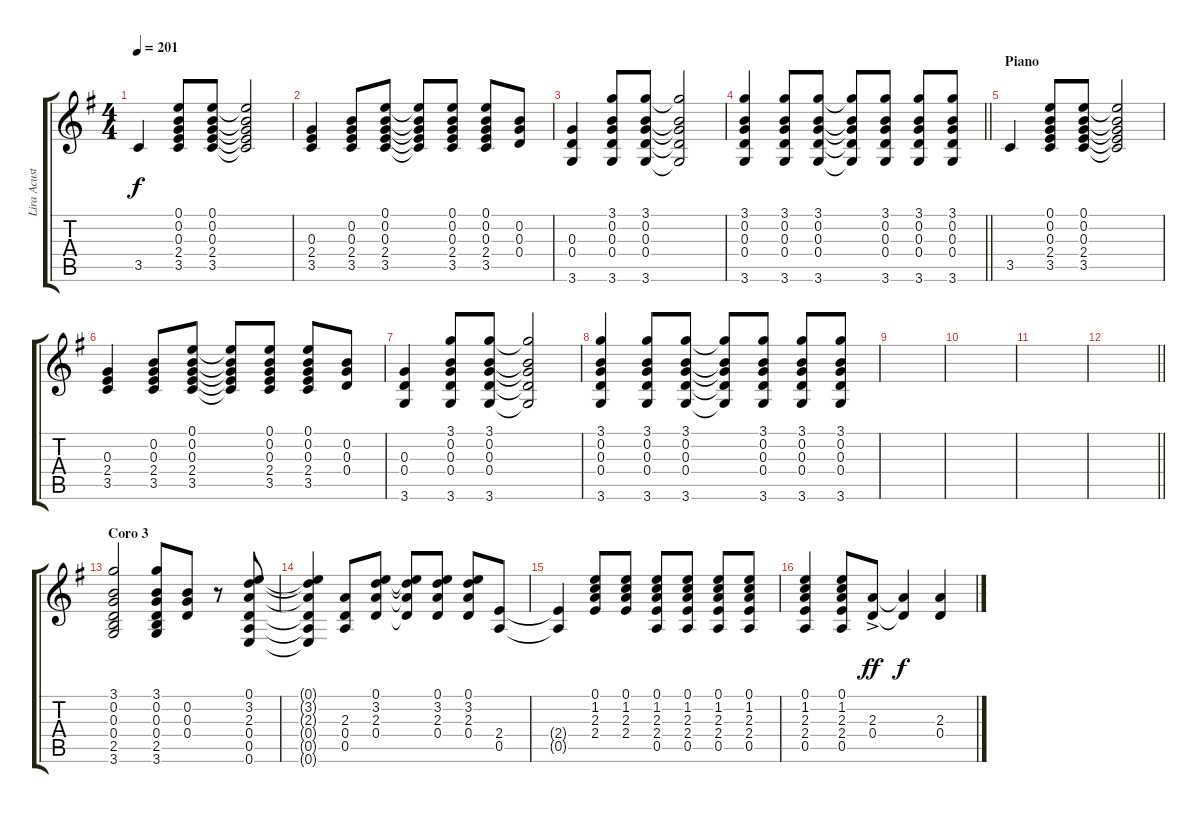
\track ("Lira Acustica" "Lira Acust") {instrument acousticguitarsteel}
\staff {score tabs}
\tuning (E4 B3 G3 D3 A2 E2) {hide}
\ts (4 4)
\tempo 201
\clef g2
\ks g
3.5.4{dy f} (0.1 0.2 0.3 2.4 3.5).8 (0.1 0.2 0.3 2.4 3.5).8 (0.1{t} 0.2{t} 0.3{t} 2.4{t} 3.5{t}).2 |
(0.3 2.4 3.5).4 (0.2 0.3 2.4 3.5).8 (0.1 0.2 0.3 2.4 3.5).8 (0.1{t} 0.2{t} 0.3{t} 2.4{t} 3.5{t}).8 (0.1 0.2 0.3 2.4 3.5).8 (0.1 0.2 0.3 2.4 3.5).8 (0.2 0.3 0.4).8 |
(0.3 0.4 3.6).4 (3.1 0.2 0.3 0.4 3.6).8 (3.1 0.2 0.3 0.4 3.6).8 (3.1{t} 0.2{t} 0.3{t} 0.4{t} 3.6{t}).2 |
\barLineRight lightlight
(3.1 0.2 0.3 0.4 3.6).4 (3.1 0.2 0.3 0.4 3.6).8 (3.1 0.2 0.3 0.4 3.6).8 (3.1{t} 0.2{t} 0.3{t} 0.4{t} 3.6{t}).8 (3.1 0.2 0.3 0.4 3.6).8 (3.1 0.2 0.3 0.4 3.6).8 (3.1 0.2 0.3 0.4 3.6).8 |
\section ("" "Piano")
3.5.4 (0.1 0.2 0.3 2.4 3.5).8 (0.1 0.2 0.3 2.4 3.5).8 (0.1{t} 0.2{t} 0.3{t} 2.4{t} 3.5{t}).2 |
(0.3 2.4 3.5).4 (0.2 0.3 2.4 3.5).8 (0.1 0.2 0.3 2.4 3.5).8 (0.1{t} 0.2{t} 0.3{t} 2.4{t} 3.5{t}).8 (0.1 0.2 0.3 2.4 3.5).8 (0.1 0.2 0.3 2.4 3.5).8 (0.2 0.3 0.4).8 |
(0.3 0.4 3.6).4 (3.1 0.2 0.3 0.4 3.6).8 (3.1 0.2 0.3 0.4 3.6).8 (3.1{t} 0.2{t} 0.3{t} 0.4{t} 3.6{t}).2 |
(3.1 0.2 0.3 0.4 3.6).4 (3.1 0.2 0.3 0.4 3.6).8 (3.1 0.2 0.3 0.4 3.6).8 (3.1{t} 0.2{t} 0.3{t} 0.4{t} 3.6{t}).8 (3.1 0.2 0.3 0.4 3.6).8 (3.1 0.2 0.3 0.4 3.6).8 (3.1 0.2 0.3 0.4 3.6).8 |
|
|
|
\barLineRight lightlight
|
\section ("" "Coro 3")
(3.1 0.2 0.3 0.4 2.5 3.6).2 (3.1 0.2 0.3 0.4 2.5 3.6).8 (0.2 0.3 0.4).8 r.8 (0.1 3.2 2.3 0.4 0.5 0.6).8 |
(0.1{t} 3.2{t} 2.3{t} 0.4{t} 0.5{t} 0.6{t}).4 (2.3 0.4 0.5).8 (0.1 3.2 2.3 0.4).8 (0.1{t} 3.2{t} 2.3{t} 0.4{t}).8 (0.1 3.2 2.3 0.4).8 (0.1 3.2 2.3 0.4).8 (2.4 0.5).8 |
(2.4{t} 0.5{t}).4 (0.1 1.2 2.3 2.4).8 (0.1 1.2 2.3 2.4).8 (0.1 1.2 2.3 2.4 0.5).8 (0.1 1.2 2.3 2.4 0.5).8 (0.1 1.2 2.3 2.4 0.5).8 (0.1 1.2 2.3 2.4 0.5).8 |
(0.1 1.2 2.3 2.4 0.5).4 (0.1 1.2 2.3 2.4 0.5).8 (2.3{ac} 0.4{ac}).8{dy ff} (2.3{t} 0.4{t}).4{dy f} (2.3 0.4).4
